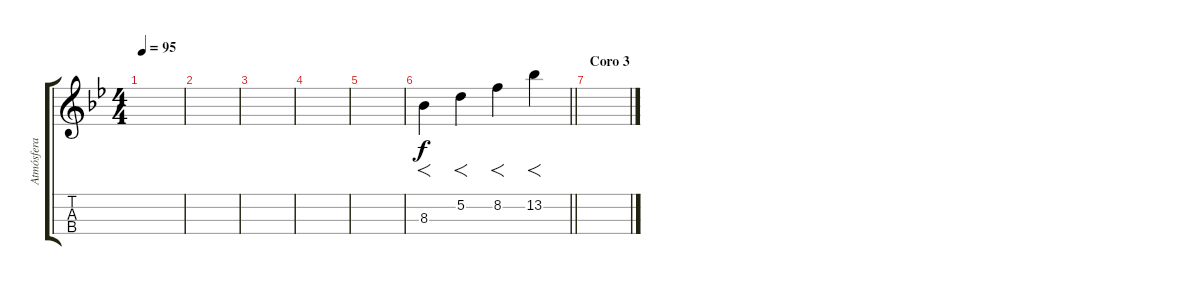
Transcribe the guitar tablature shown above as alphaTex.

\track ("Atmósfera" "Atmósfera") {instrument stringensemble2}
\staff {score tabs}
\tuning (E5 A4 D4 G3) {hide}
\ts (4 4)
\tempo 95
\clef g2
\ks bb
|
|
|
|
|
\barLineRight lightlight
8.3.4{f} 5.2.4{f} 8.2.4{f} 13.2.4{f} |
\section ("" "Coro 3")
